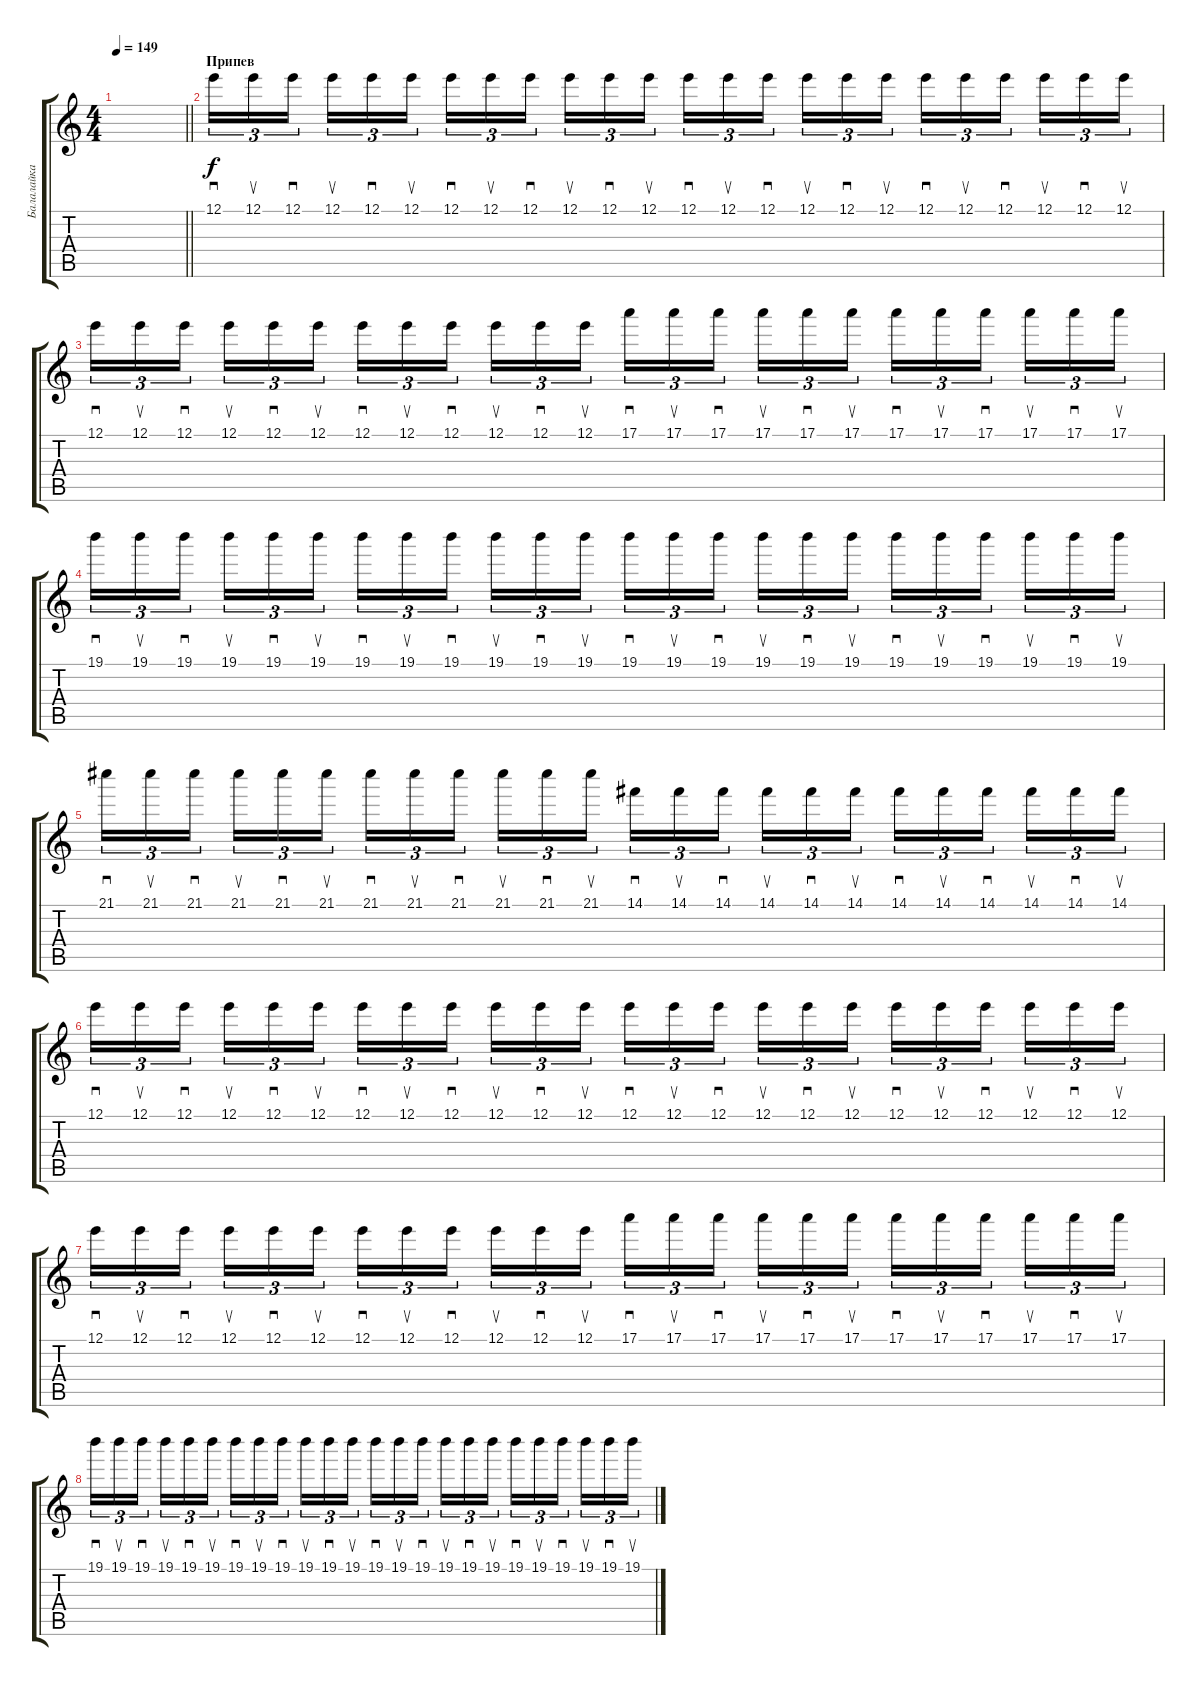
\track ("Балалайка" "Балалайка") {instrument acousticguitarnylon}
\staff {score tabs}
\tuning (E4 B3 G3 D3 A2 E2) {hide}
\ts (4 4)
\tempo 149
\clef g2
\barLineRight lightlight
\ks c
|
\section ("" "Припев")
12.1.16{sd tu (3 2)} 12.1.16{su tu (3 2)} 12.1.16{sd tu (3 2) beam splitsecondary} 12.1.16{su tu (3 2)} 12.1.16{sd tu (3 2)} 12.1.16{su tu (3 2)} 12.1.16{sd tu (3 2)} 12.1.16{su tu (3 2)} 12.1.16{sd tu (3 2) beam splitsecondary} 12.1.16{su tu (3 2)} 12.1.16{sd tu (3 2)} 12.1.16{su tu (3 2)} 12.1.16{sd tu (3 2)} 12.1.16{su tu (3 2)} 12.1.16{sd tu (3 2) beam splitsecondary} 12.1.16{su tu (3 2)} 12.1.16{sd tu (3 2)} 12.1.16{su tu (3 2)} 12.1.16{sd tu (3 2)} 12.1.16{su tu (3 2)} 12.1.16{sd tu (3 2) beam splitsecondary} 12.1.16{su tu (3 2)} 12.1.16{sd tu (3 2)} 12.1.16{su tu (3 2)} |
12.1.16{sd tu (3 2)} 12.1.16{su tu (3 2)} 12.1.16{sd tu (3 2) beam splitsecondary} 12.1.16{su tu (3 2)} 12.1.16{sd tu (3 2)} 12.1.16{su tu (3 2)} 12.1.16{sd tu (3 2)} 12.1.16{su tu (3 2)} 12.1.16{sd tu (3 2) beam splitsecondary} 12.1.16{su tu (3 2)} 12.1.16{sd tu (3 2)} 12.1.16{su tu (3 2)} 17.1.16{sd tu (3 2)} 17.1.16{su tu (3 2)} 17.1.16{sd tu (3 2) beam splitsecondary} 17.1.16{su tu (3 2)} 17.1.16{sd tu (3 2)} 17.1.16{su tu (3 2)} 17.1.16{sd tu (3 2)} 17.1.16{su tu (3 2)} 17.1.16{sd tu (3 2) beam splitsecondary} 17.1.16{su tu (3 2)} 17.1.16{sd tu (3 2)} 17.1.16{su tu (3 2)} |
19.1.16{sd tu (3 2)} 19.1.16{su tu (3 2)} 19.1.16{sd tu (3 2) beam splitsecondary} 19.1.16{su tu (3 2)} 19.1.16{sd tu (3 2)} 19.1.16{su tu (3 2)} 19.1.16{sd tu (3 2)} 19.1.16{su tu (3 2)} 19.1.16{sd tu (3 2) beam splitsecondary} 19.1.16{su tu (3 2)} 19.1.16{sd tu (3 2)} 19.1.16{su tu (3 2)} 19.1.16{sd tu (3 2)} 19.1.16{su tu (3 2)} 19.1.16{sd tu (3 2) beam splitsecondary} 19.1.16{su tu (3 2)} 19.1.16{sd tu (3 2)} 19.1.16{su tu (3 2)} 19.1.16{sd tu (3 2)} 19.1.16{su tu (3 2)} 19.1.16{sd tu (3 2) beam splitsecondary} 19.1.16{su tu (3 2)} 19.1.16{sd tu (3 2)} 19.1.16{su tu (3 2)} |
21.1.16{sd tu (3 2)} 21.1.16{su tu (3 2)} 21.1.16{sd tu (3 2) beam splitsecondary} 21.1.16{su tu (3 2)} 21.1.16{sd tu (3 2)} 21.1.16{su tu (3 2)} 21.1.16{sd tu (3 2)} 21.1.16{su tu (3 2)} 21.1.16{sd tu (3 2) beam splitsecondary} 21.1.16{su tu (3 2)} 21.1.16{sd tu (3 2)} 21.1.16{su tu (3 2)} 14.1.16{sd tu (3 2)} 14.1.16{su tu (3 2)} 14.1.16{sd tu (3 2) beam splitsecondary} 14.1.16{su tu (3 2)} 14.1.16{sd tu (3 2)} 14.1.16{su tu (3 2)} 14.1.16{sd tu (3 2)} 14.1.16{su tu (3 2)} 14.1.16{sd tu (3 2) beam splitsecondary} 14.1.16{su tu (3 2)} 14.1.16{sd tu (3 2)} 14.1.16{su tu (3 2)} |
12.1.16{sd tu (3 2)} 12.1.16{su tu (3 2)} 12.1.16{sd tu (3 2) beam splitsecondary} 12.1.16{su tu (3 2)} 12.1.16{sd tu (3 2)} 12.1.16{su tu (3 2)} 12.1.16{sd tu (3 2)} 12.1.16{su tu (3 2)} 12.1.16{sd tu (3 2) beam splitsecondary} 12.1.16{su tu (3 2)} 12.1.16{sd tu (3 2)} 12.1.16{su tu (3 2)} 12.1.16{sd tu (3 2)} 12.1.16{su tu (3 2)} 12.1.16{sd tu (3 2) beam splitsecondary} 12.1.16{su tu (3 2)} 12.1.16{sd tu (3 2)} 12.1.16{su tu (3 2)} 12.1.16{sd tu (3 2)} 12.1.16{su tu (3 2)} 12.1.16{sd tu (3 2) beam splitsecondary} 12.1.16{su tu (3 2)} 12.1.16{sd tu (3 2)} 12.1.16{su tu (3 2)} |
12.1.16{sd tu (3 2)} 12.1.16{su tu (3 2)} 12.1.16{sd tu (3 2) beam splitsecondary} 12.1.16{su tu (3 2)} 12.1.16{sd tu (3 2)} 12.1.16{su tu (3 2)} 12.1.16{sd tu (3 2)} 12.1.16{su tu (3 2)} 12.1.16{sd tu (3 2) beam splitsecondary} 12.1.16{su tu (3 2)} 12.1.16{sd tu (3 2)} 12.1.16{su tu (3 2)} 17.1.16{sd tu (3 2)} 17.1.16{su tu (3 2)} 17.1.16{sd tu (3 2) beam splitsecondary} 17.1.16{su tu (3 2)} 17.1.16{sd tu (3 2)} 17.1.16{su tu (3 2)} 17.1.16{sd tu (3 2)} 17.1.16{su tu (3 2)} 17.1.16{sd tu (3 2) beam splitsecondary} 17.1.16{su tu (3 2)} 17.1.16{sd tu (3 2)} 17.1.16{su tu (3 2)} |
19.1.16{sd tu (3 2)} 19.1.16{su tu (3 2)} 19.1.16{sd tu (3 2) beam splitsecondary} 19.1.16{su tu (3 2)} 19.1.16{sd tu (3 2)} 19.1.16{su tu (3 2)} 19.1.16{sd tu (3 2)} 19.1.16{su tu (3 2)} 19.1.16{sd tu (3 2) beam splitsecondary} 19.1.16{su tu (3 2)} 19.1.16{sd tu (3 2)} 19.1.16{su tu (3 2)} 19.1.16{sd tu (3 2)} 19.1.16{su tu (3 2)} 19.1.16{sd tu (3 2) beam splitsecondary} 19.1.16{su tu (3 2)} 19.1.16{sd tu (3 2)} 19.1.16{su tu (3 2)} 19.1.16{sd tu (3 2)} 19.1.16{su tu (3 2)} 19.1.16{sd tu (3 2) beam splitsecondary} 19.1.16{su tu (3 2)} 19.1.16{sd tu (3 2)} 19.1.16{su tu (3 2)}
